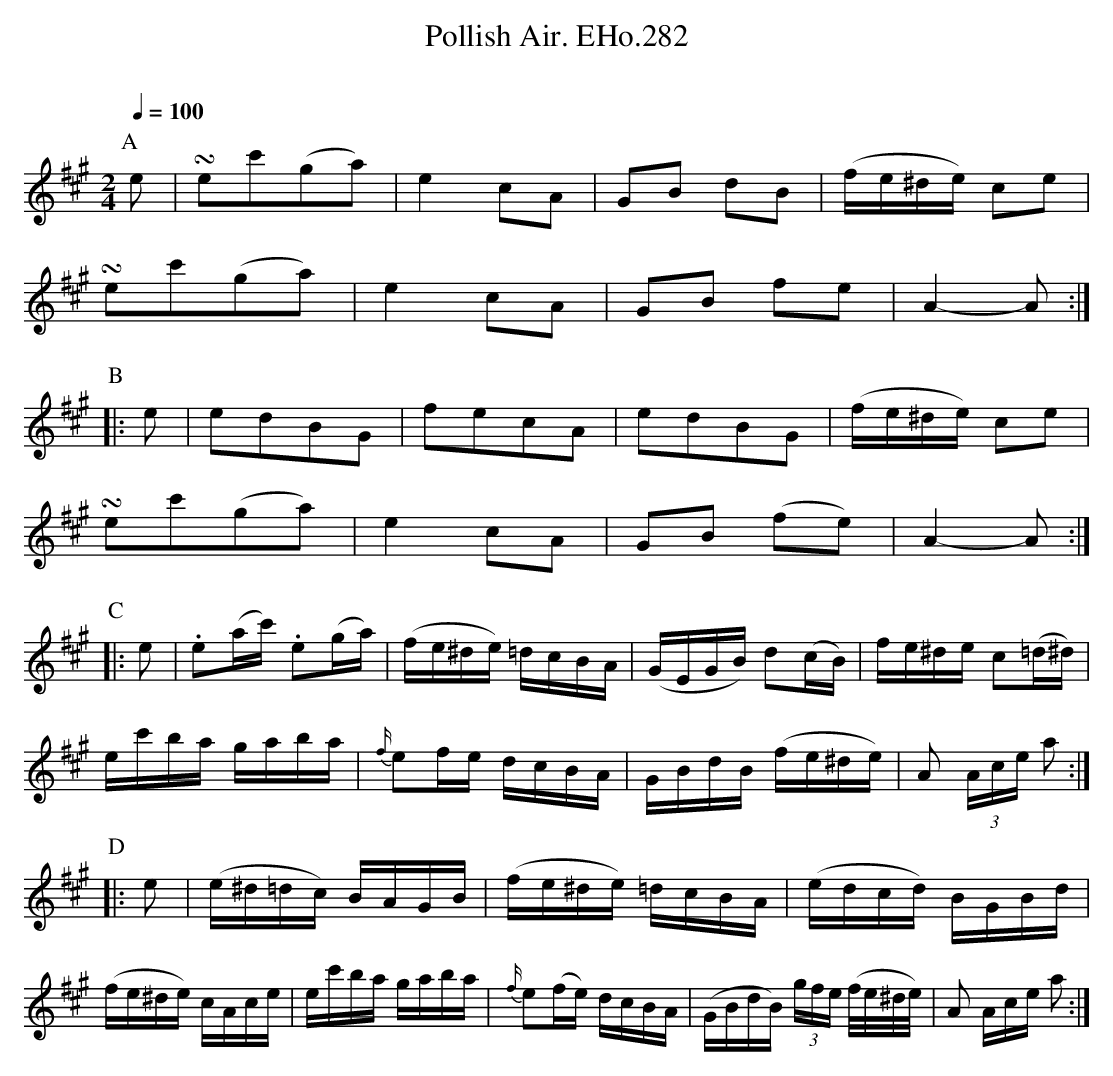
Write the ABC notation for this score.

X:1
T:Pollish Air. EHo.282
M:2/4
L:1/8
Q:1/4=100
O:
K:A
P:A
e | !turn!ec'(ga) | e2cA |GB dB |  (f/e/^d/e/) ce |
!turn!ec'(ga)| e2cA | GB fe | A2-A :|
P:B
|: e | edBG | fecA | edBG | (f/e/^d/e/)  ce |
!turn!ec'(ga) | e2cA | GB (fe) | A2-A :|
P:C
|: e | .e(a/c'/) .e(g/a/) | (f/e/^d/e/) =d/c/B/A/ | (G/E/G/B/) d(c/B/) | f/e/^d/e/ c(=d/^d/) |
e/c'/b/a/ g/a/b/a/ | {f/}ef/e/ d/c/B/A/ | G/B/d/B/ (f/e/^d/e/) | A (3A/c/e/ a :|
P:D
|:e | (e/^d/=d/c/)  B/A/G/B/ | (f/e/^d/e/) =d/c/B/A/ | (e/d/c/d/) B/G/B/d/ |
(f/e/^d/e/) c/A/c/e/ | e/c'/b/a/ g/a/b/a/ | {f/}e(f/e/) d/c/B/A/ |\
(G/B/d/B/) (3g/f/e/ (f//e//^d//e//) | A A/c/e/ a :|
